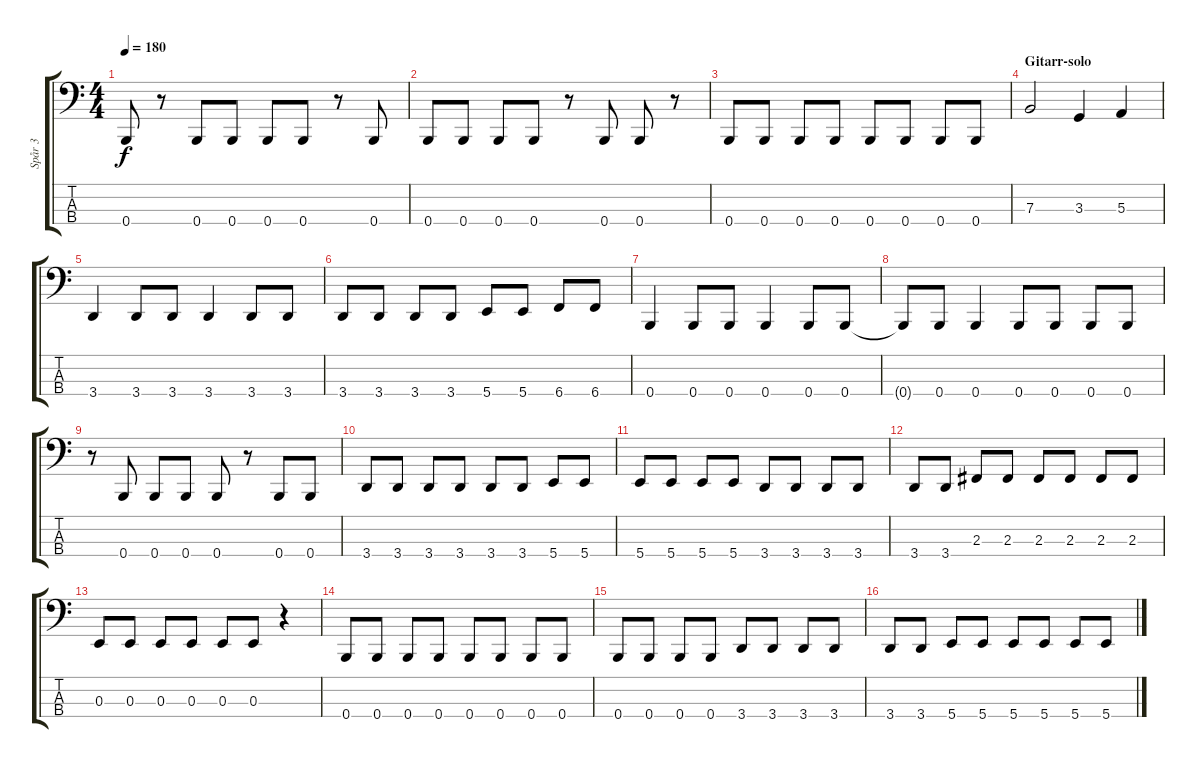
\track ("Spår 3" "Spår 3") {instrument electricbassfinger}
\staff {score tabs}
\tuning (D2 A1 E1 B0) {hide}
\ts (4 4)
\tempo 180
\clef f4
\ks c
0.4.8{dy f} r.8 0.4.8 0.4.8 0.4.8 0.4.8 r.8 0.4.8 |
0.4.8 0.4.8 0.4.8 0.4.8 r.8 0.4.8 0.4.8 r.8 |
0.4.8 0.4.8 0.4.8 0.4.8 0.4.8 0.4.8 0.4.8 0.4.8 |
\section ("" "Gitarr-solo")
7.3.2 3.3.4 5.3.4 |
3.4.4 3.4.8 3.4.8 3.4.4 3.4.8 3.4.8 |
3.4.8 3.4.8 3.4.8 3.4.8 5.4.8 5.4.8 6.4.8 6.4.8 |
0.4.4 0.4.8 0.4.8 0.4.4 0.4.8 0.4.8 |
0.4{t}.8 0.4.8 0.4.4 0.4.8 0.4.8 0.4.8 0.4.8 |
r.8 0.4.8 0.4.8 0.4.8 0.4.8 r.8 0.4.8 0.4.8 |
3.4.8 3.4.8 3.4.8 3.4.8 3.4.8 3.4.8 5.4.8 5.4.8 |
5.4.8 5.4.8 5.4.8 5.4.8 3.4.8 3.4.8 3.4.8 3.4.8 |
3.4.8 3.4.8 2.3.8 2.3.8 2.3.8 2.3.8 2.3.8 2.3.8 |
0.3.8 0.3.8 0.3.8 0.3.8 0.3.8 0.3.8 r.4 |
0.4.8 0.4.8 0.4.8 0.4.8 0.4.8 0.4.8 0.4.8 0.4.8 |
0.4.8 0.4.8 0.4.8 0.4.8 3.4.8 3.4.8 3.4.8 3.4.8 |
3.4.8 3.4.8 5.4.8 5.4.8 5.4.8 5.4.8 5.4.8 5.4.8
